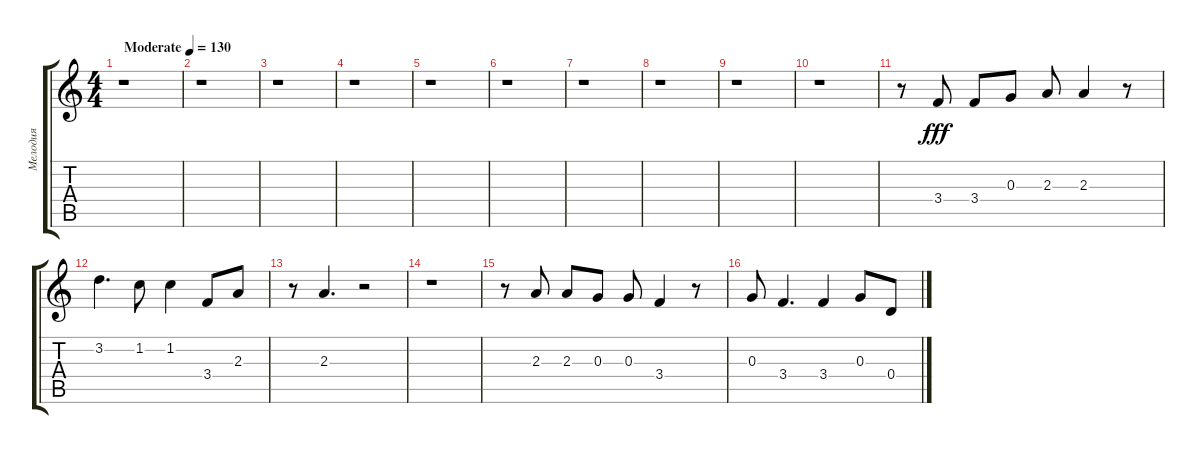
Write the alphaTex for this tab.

\track ("Мелодия" "Мелодия") {instrument electricguitarmuted}
\staff {score tabs}
\tuning (E4 B3 G3 D3 A2 E2) {hide}
\ts (4 4)
\tempo (130 "Moderate")
\clef g2
\ks c
r.1{dy fff instrument electricguitarmuted} |
r.1 |
r.1 |
r.1 |
r.1 |
r.1 |
r.1 |
r.1 |
r.1 |
r.1 |
r.8 3.4.8 3.4.8 0.3.8 2.3.8 2.3.4 r.8 |
3.2.4{d} 1.2.8 1.2.4 3.4.8 2.3.8 |
r.8 2.3.4{d} r.2 |
r.1 |
r.8 2.3.8 2.3.8 0.3.8 0.3.8 3.4.4 r.8 |
0.3.8 3.4.4{d} 3.4.4 0.3.8 0.4.8
